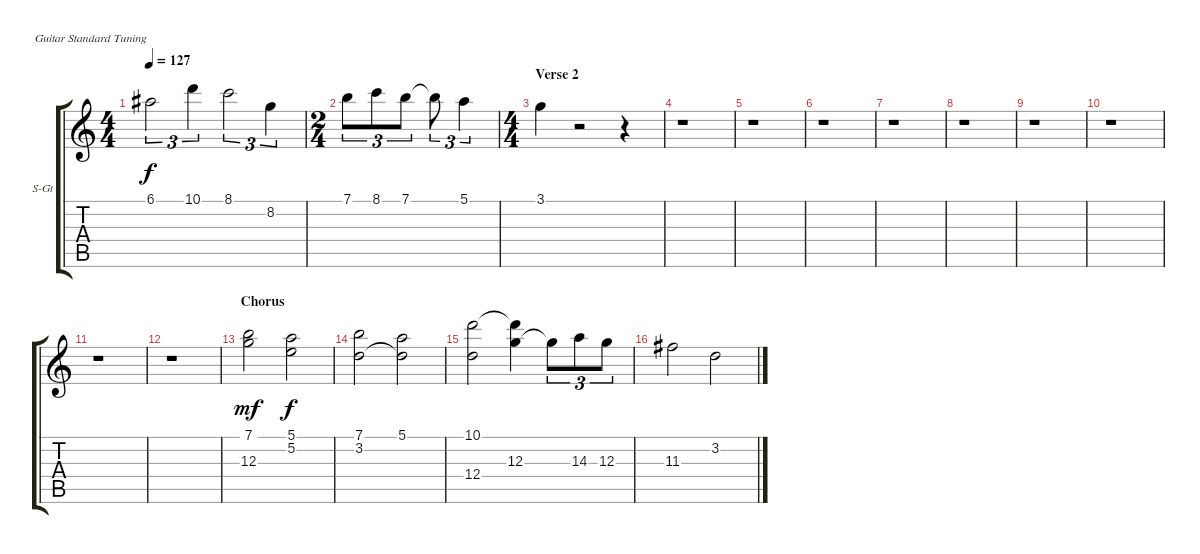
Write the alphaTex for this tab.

\bracketExtendMode groupsimilarinstruments
\firstSystemTrackNameOrientation horizontal
\otherSystemsTrackNameOrientation horizontal
\track ("Orchestral Strings" "S-Gt") {instrument stringensemble1}
\staff {score tabs}
\tuning (E4 B3 G3 D3 A2 E2)
\displaytranspose 12
\ts (4 4)
\tempo 127
\clef g2
\ks c
6.1.2{tu (3 2) dy f} 10.1.4{tu (3 2)} 8.1.2{tu (3 2)} 8.2.4{tu (3 2)} |
\ts (2 4)
7.1.8{tu (3 2)} 8.1.8{tu (3 2)} 7.1.8{tu (3 2)} 7.1{t}.8{tu (3 2)} 5.1.4{tu (3 2)} |
\ts (4 4)
\section ("" "Verse 2")
3.1.4 r.2 r.4 |
r.1 |
r.1 |
r.1 |
r.1 |
r.1 |
r.1 |
r.1 |
r.1 |
r.1 |
\section ("" "Chorus")
(7.1 12.3).2{dy mf} (5.1 5.2).2{dy f} |
(7.1 3.2).2 (5.1 3.2{t}).2 |
(10.1 12.4).2 (10.1{t} 12.3).4 12.3{t}.8{tu (3 2)} 14.3.8{tu (3 2)} 12.3.8{tu (3 2)} |
11.3.2 3.2.2
